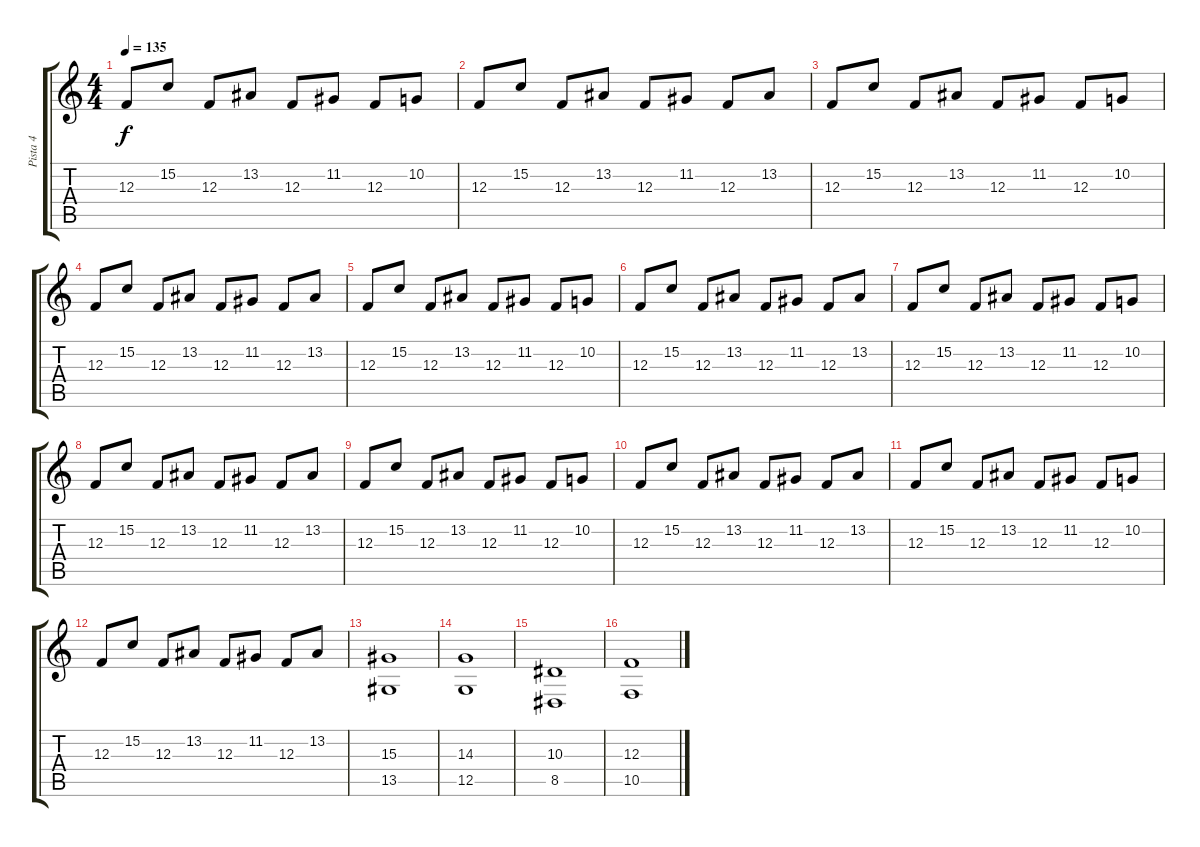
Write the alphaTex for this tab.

\track ("Pista 4" "Pista 4") {instrument stringensemble1}
\staff {score tabs}
\tuning (D4 A3 F3 C3 G2 C2) {hide}
\ts (4 4)
\tempo 135
\clef g2
\ks c
12.3.8{dy f} 15.2.8 12.3.8 13.2.8 12.3.8 11.2.8 12.3.8 10.2.8 |
12.3.8 15.2.8 12.3.8 13.2.8 12.3.8 11.2.8 12.3.8 13.2.8 |
12.3.8 15.2.8 12.3.8 13.2.8 12.3.8 11.2.8 12.3.8 10.2.8 |
12.3.8 15.2.8 12.3.8 13.2.8 12.3.8 11.2.8 12.3.8 13.2.8 |
12.3.8 15.2.8 12.3.8 13.2.8 12.3.8 11.2.8 12.3.8 10.2.8 |
12.3.8 15.2.8 12.3.8 13.2.8 12.3.8 11.2.8 12.3.8 13.2.8 |
12.3.8 15.2.8 12.3.8 13.2.8 12.3.8 11.2.8 12.3.8 10.2.8 |
12.3.8 15.2.8 12.3.8 13.2.8 12.3.8 11.2.8 12.3.8 13.2.8 |
12.3.8 15.2.8 12.3.8 13.2.8 12.3.8 11.2.8 12.3.8 10.2.8 |
12.3.8 15.2.8 12.3.8 13.2.8 12.3.8 11.2.8 12.3.8 13.2.8 |
12.3.8 15.2.8 12.3.8 13.2.8 12.3.8 11.2.8 12.3.8 10.2.8 |
12.3.8 15.2.8 12.3.8 13.2.8 12.3.8 11.2.8 12.3.8 13.2.8 |
(15.3 13.5).1 |
(14.3 12.5).1 |
(10.3 8.5).1 |
(12.3 10.5).1
